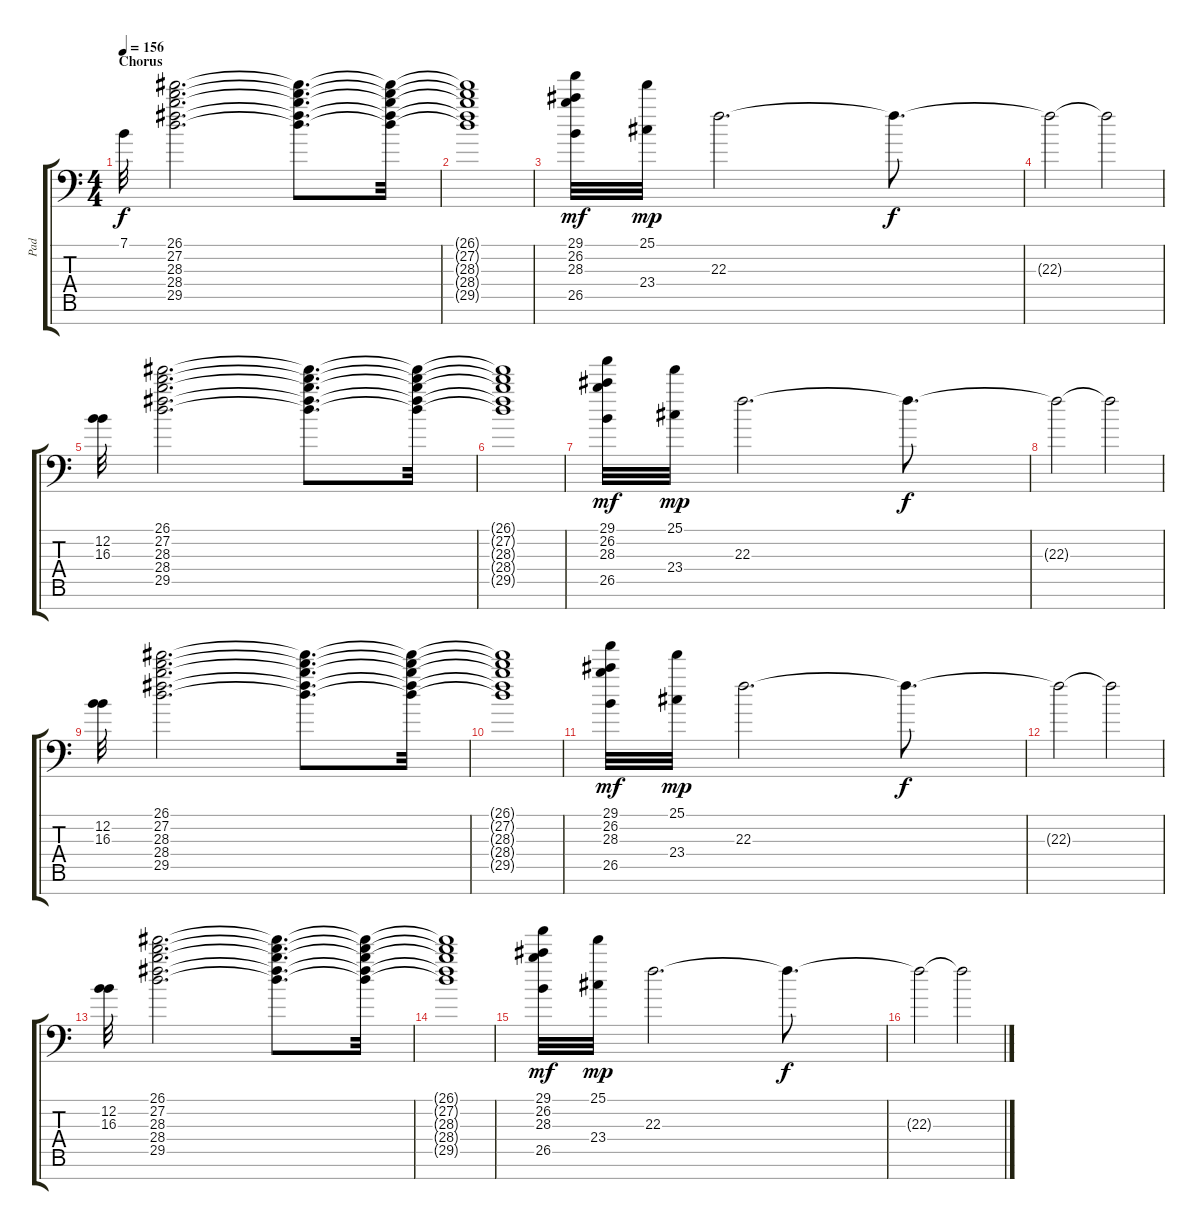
\track ("Pad" "Pad") {instrument pad2warm}
\staff {score tabs}
\tuning (E4 B3 G3 D3 A2 E2 C-1) {hide}
\ts (4 4)
\section ("" "Chorus")
\tempo 156
\clef f4
\ks c
7.1.32{dy f} (26.1 27.2 28.3 28.4 29.5).2{d} (26.1{t} 27.2{t} 28.3{t} 28.4{t} 29.5{t}).8{d} (26.1{t} 27.2{t} 28.3{t} 28.4{t} 29.5{t}).32 |
(26.1{t} 27.2{t} 28.3{t} 28.4{t} 29.5{t}).1 |
(29.1 26.2 28.3 26.5).32{dy mf} (25.1 23.4).32{dy mp} 22.3.2{d} 22.3{t}.8{d dy f} |
22.3{t}.2 22.3{t}.2 |
(12.2 16.3).32 (26.1 27.2 28.3 28.4 29.5).2{d} (26.1{t} 27.2{t} 28.3{t} 28.4{t} 29.5{t}).8{d} (26.1{t} 27.2{t} 28.3{t} 28.4{t} 29.5{t}).32 |
(26.1{t} 27.2{t} 28.3{t} 28.4{t} 29.5{t}).1 |
(29.1 26.2 28.3 26.5).32{dy mf} (25.1 23.4).32{dy mp} 22.3.2{d} 22.3{t}.8{d dy f} |
22.3{t}.2 22.3{t}.2 |
(12.2 16.3).32 (26.1 27.2 28.3 28.4 29.5).2{d} (26.1{t} 27.2{t} 28.3{t} 28.4{t} 29.5{t}).8{d} (26.1{t} 27.2{t} 28.3{t} 28.4{t} 29.5{t}).32 |
(26.1{t} 27.2{t} 28.3{t} 28.4{t} 29.5{t}).1 |
(29.1 26.2 28.3 26.5).32{dy mf} (25.1 23.4).32{dy mp} 22.3.2{d} 22.3{t}.8{d dy f} |
22.3{t}.2 22.3{t}.2 |
(12.2 16.3).32 (26.1 27.2 28.3 28.4 29.5).2{d} (26.1{t} 27.2{t} 28.3{t} 28.4{t} 29.5{t}).8{d} (26.1{t} 27.2{t} 28.3{t} 28.4{t} 29.5{t}).32 |
(26.1{t} 27.2{t} 28.3{t} 28.4{t} 29.5{t}).1 |
(29.1 26.2 28.3 26.5).32{dy mf} (25.1 23.4).32{dy mp} 22.3.2{d} 22.3{t}.8{d dy f} |
22.3{t}.2 22.3{t}.2
